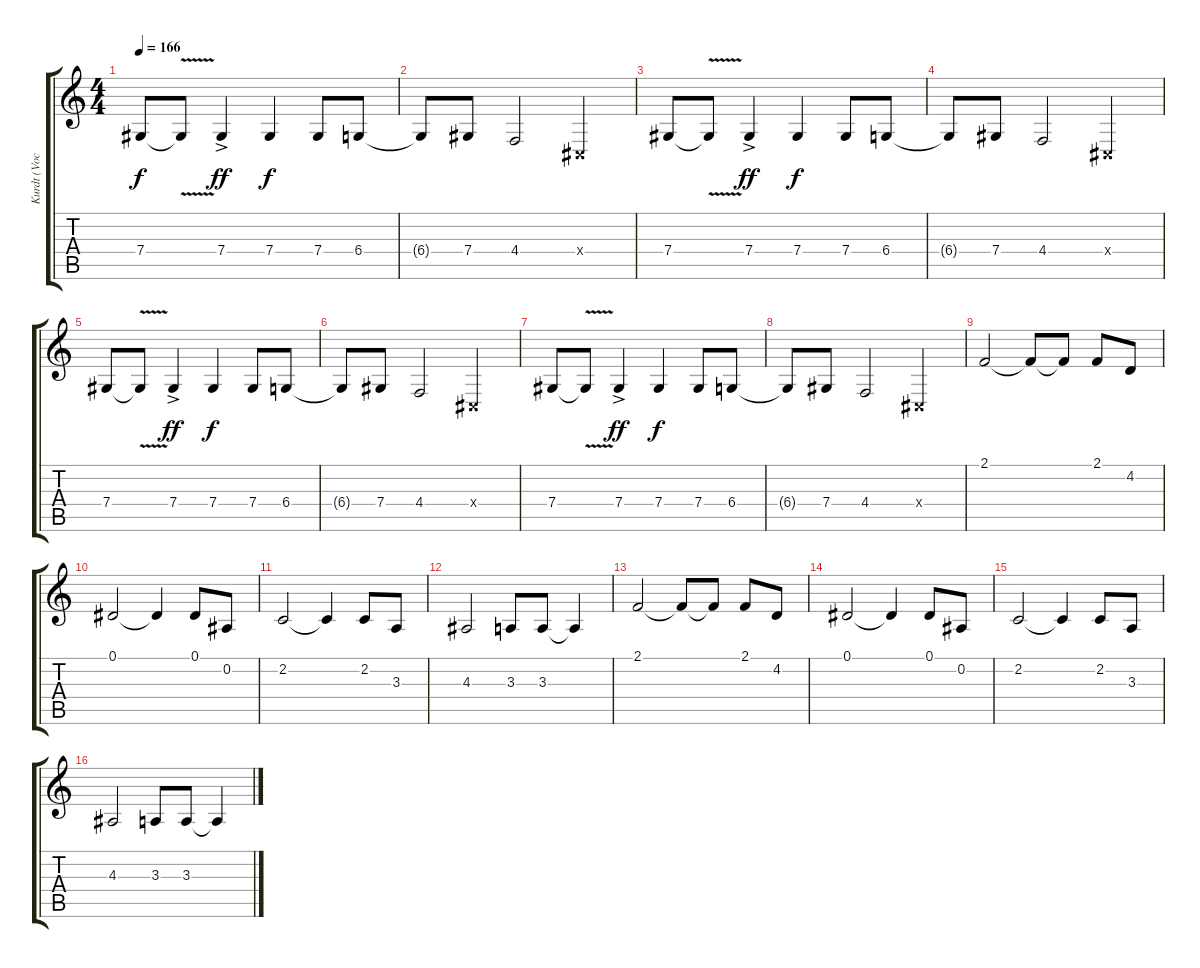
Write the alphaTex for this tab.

\track ("Kurdt (Vocal)" "Kurdt (Voc") {instrument tremolostrings}
\staff {score tabs}
\tuning (Eb4 Bb3 Gb3 Db3 Ab2 Eb2) {hide}
\ts (4 4)
\tempo 166
\clef g2
\ks c
7.4.8{dy f} 7.4{v t}.8 7.4{ac}.4{dy ff} 7.4.4{dy f} 7.4.8 6.4.8 |
6.4{t}.8 7.4.8 4.4.2 0.4{x}.4 |
7.4.8 7.4{v t}.8 7.4{ac}.4{dy ff} 7.4.4{dy f} 7.4.8 6.4.8 |
6.4{t}.8 7.4.8 4.4.2 0.4{x}.4 |
7.4.8 7.4{v t}.8 7.4{ac}.4{dy ff} 7.4.4{dy f} 7.4.8 6.4.8 |
6.4{t}.8 7.4.8 4.4.2 0.4{x}.4 |
7.4.8 7.4{v t}.8 7.4{ac}.4{dy ff} 7.4.4{dy f} 7.4.8 6.4.8 |
6.4{t}.8 7.4.8 4.4.2 0.4{x}.4 |
2.1.2 2.1{t}.8 2.1{t}.8 2.1.8 4.2.8 |
0.1.2 0.1{t}.4 0.1.8 0.2.8 |
2.2.2 2.2{t}.4 2.2.8 3.3.8 |
4.3.2 3.3.8 3.3.8 3.3{t}.4 |
2.1.2 2.1{t}.8 2.1{t}.8 2.1.8 4.2.8 |
0.1.2 0.1{t}.4 0.1.8 0.2.8 |
2.2.2 2.2{t}.4 2.2.8 3.3.8 |
4.3.2 3.3.8 3.3.8 3.3{t}.4
